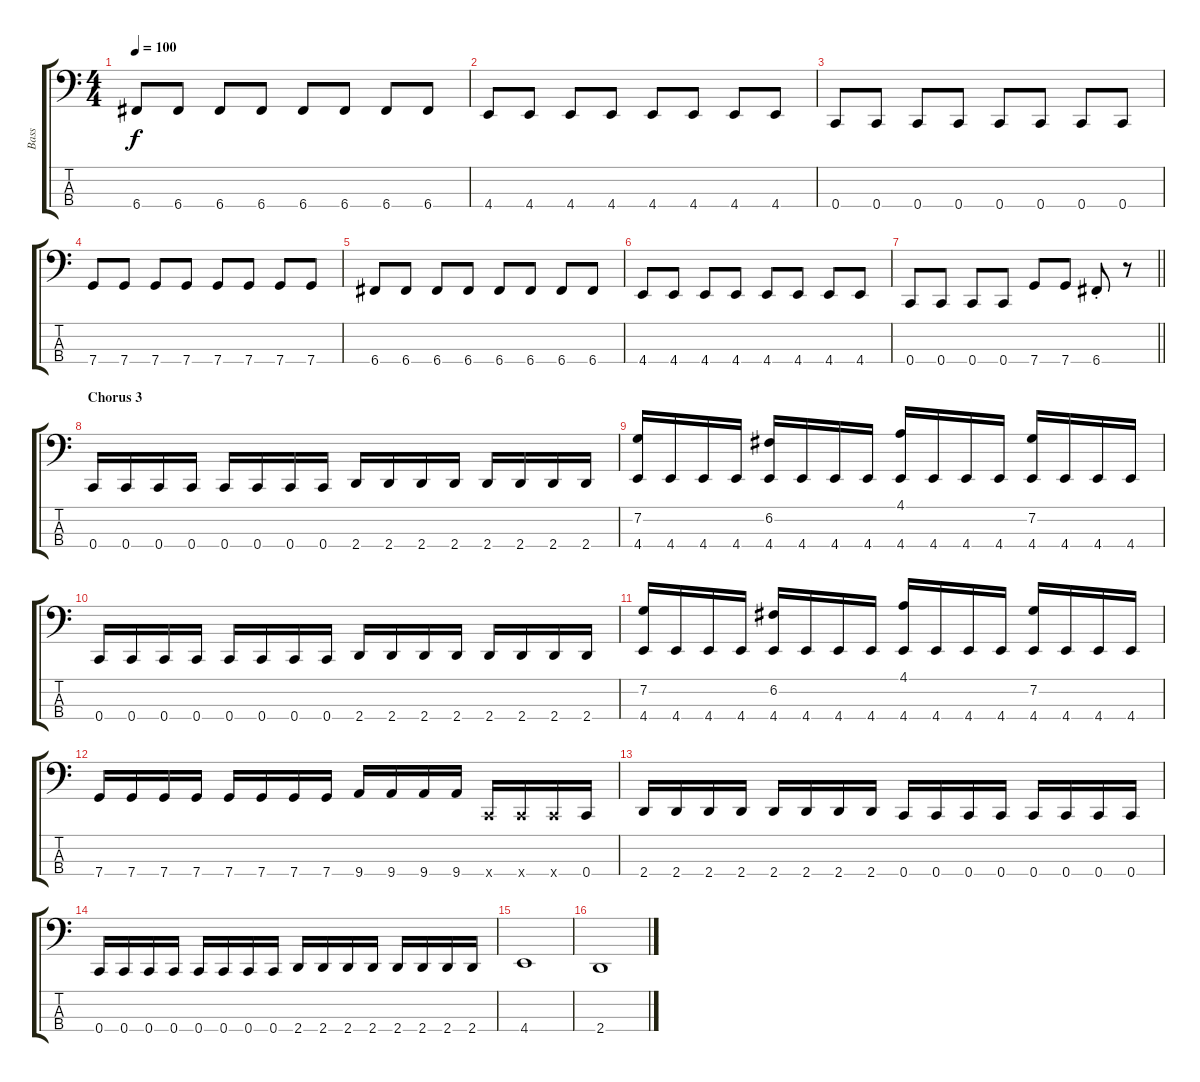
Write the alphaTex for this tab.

\track ("Bass" "Bass") {instrument electricbasspick}
\staff {score tabs}
\tuning (F2 C2 G1 C1) {hide}
\ts (4 4)
\tempo 100
\clef f4
\ks c
6.4.8{dy f} 6.4.8 6.4.8 6.4.8 6.4.8 6.4.8 6.4.8 6.4.8 |
4.4.8 4.4.8 4.4.8 4.4.8 4.4.8 4.4.8 4.4.8 4.4.8 |
0.4.8 0.4.8 0.4.8 0.4.8 0.4.8 0.4.8 0.4.8 0.4.8 |
7.4.8 7.4.8 7.4.8 7.4.8 7.4.8 7.4.8 7.4.8 7.4.8 |
6.4.8 6.4.8 6.4.8 6.4.8 6.4.8 6.4.8 6.4.8 6.4.8 |
4.4.8 4.4.8 4.4.8 4.4.8 4.4.8 4.4.8 4.4.8 4.4.8 |
\barLineRight lightlight
0.4.8 0.4.8 0.4.8 0.4.8 7.4.8 7.4.8 6.4{st}.8 r.8 |
\section ("" "Chorus 3")
0.4.16 0.4.16 0.4.16 0.4.16 0.4.16 0.4.16 0.4.16 0.4.16 2.4.16 2.4.16 2.4.16 2.4.16 2.4.16 2.4.16 2.4.16 2.4.16 |
(7.2 4.4).16 4.4.16 4.4.16 4.4.16 (6.2 4.4).16 4.4.16 4.4.16 4.4.16 (4.1 4.4).16 4.4.16 4.4.16 4.4.16 (7.2 4.4).16 4.4.16 4.4.16 4.4.16 |
0.4.16 0.4.16 0.4.16 0.4.16 0.4.16 0.4.16 0.4.16 0.4.16 2.4.16 2.4.16 2.4.16 2.4.16 2.4.16 2.4.16 2.4.16 2.4.16 |
(7.2 4.4).16 4.4.16 4.4.16 4.4.16 (6.2 4.4).16 4.4.16 4.4.16 4.4.16 (4.1 4.4).16 4.4.16 4.4.16 4.4.16 (7.2 4.4).16 4.4.16 4.4.16 4.4.16 |
7.4.16 7.4.16 7.4.16 7.4.16 7.4.16 7.4.16 7.4.16 7.4.16 9.4.16 9.4.16 9.4.16 9.4.16 0.4{x}.16 0.4{x}.16 0.4{x}.16 0.4.16 |
2.4.16 2.4.16 2.4.16 2.4.16 2.4.16 2.4.16 2.4.16 2.4.16 0.4.16 0.4.16 0.4.16 0.4.16 0.4.16 0.4.16 0.4.16 0.4.16 |
0.4.16 0.4.16 0.4.16 0.4.16 0.4.16 0.4.16 0.4.16 0.4.16 2.4.16 2.4.16 2.4.16 2.4.16 2.4.16 2.4.16 2.4.16 2.4.16 |
4.4.1 |
2.4.1
